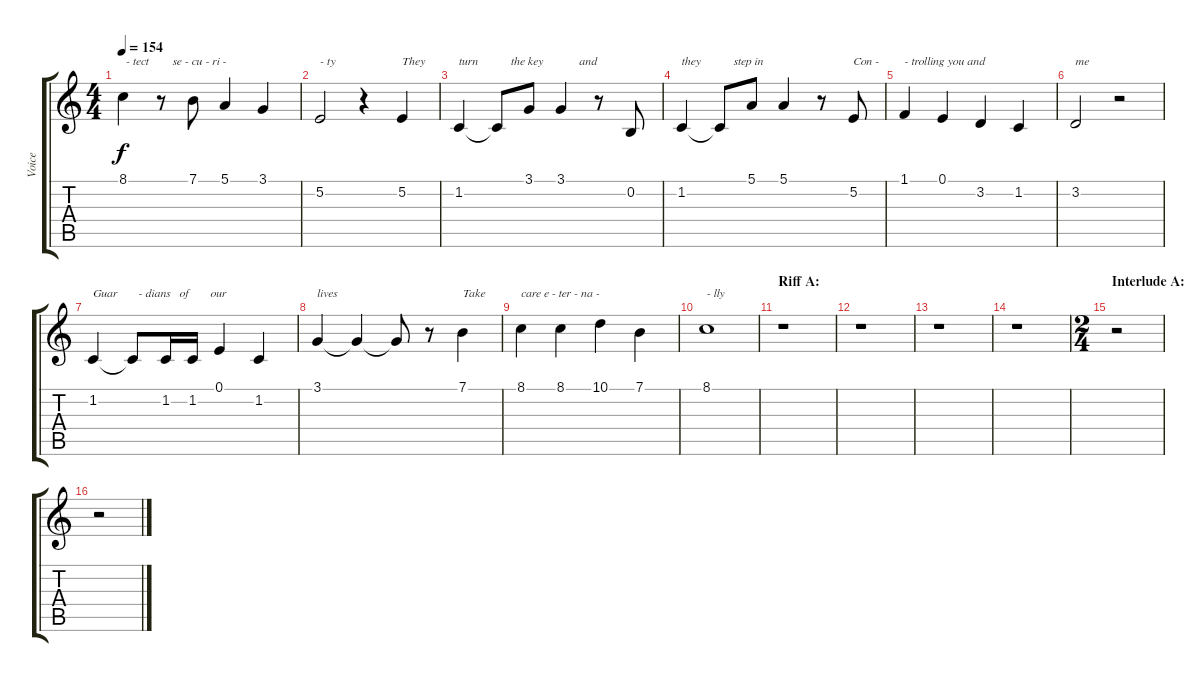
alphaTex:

\track ("Voice" "Voice") {instrument oboe}
\staff {score tabs}
\tuning (E4 B3 G3 D3 A2 E2) {hide}
\ts (4 4)
\tempo 154
\clef g2
\ks c
8.1.4{txt " - tect        se - cu - ri -" dy f} r.8 7.1.8 5.1.4 3.1.4 |
5.2.2{txt "- ty"} r.4 5.2.4{txt "They"} |
1.2.4{txt "turn           the key            and"} 1.2{t}.8 3.1.8 3.1.4 r.8 0.2.8 |
1.2.4{txt "they           step in"} 1.2{t}.8 5.1.8 5.1.4 r.8 5.2.8{txt "Con -"} |
1.1.4{txt "- trolling you and"} 0.1.4 3.2.4 1.2.4 |
3.2.2{txt "me"} r.2 |
1.2.4{txt "Guar       - dians   of       our"} 1.2{t}.8 1.2.16 1.2.16 0.1.4 1.2.4 |
3.1.4{txt "lives"} 3.1{t}.4 3.1{t}.8 r.8 7.1.4{txt "Take"} |
8.1.4{txt "care e - ter - na -"} 8.1.4 10.1.4 7.1.4 |
8.1.1{txt "- lly"} |
\section ("" "Riff A:")
r.1 |
r.1 |
r.1 |
r.1 |
\ts (2 4)
\section ("" "Interlude A:")
r.2 |
r.2
